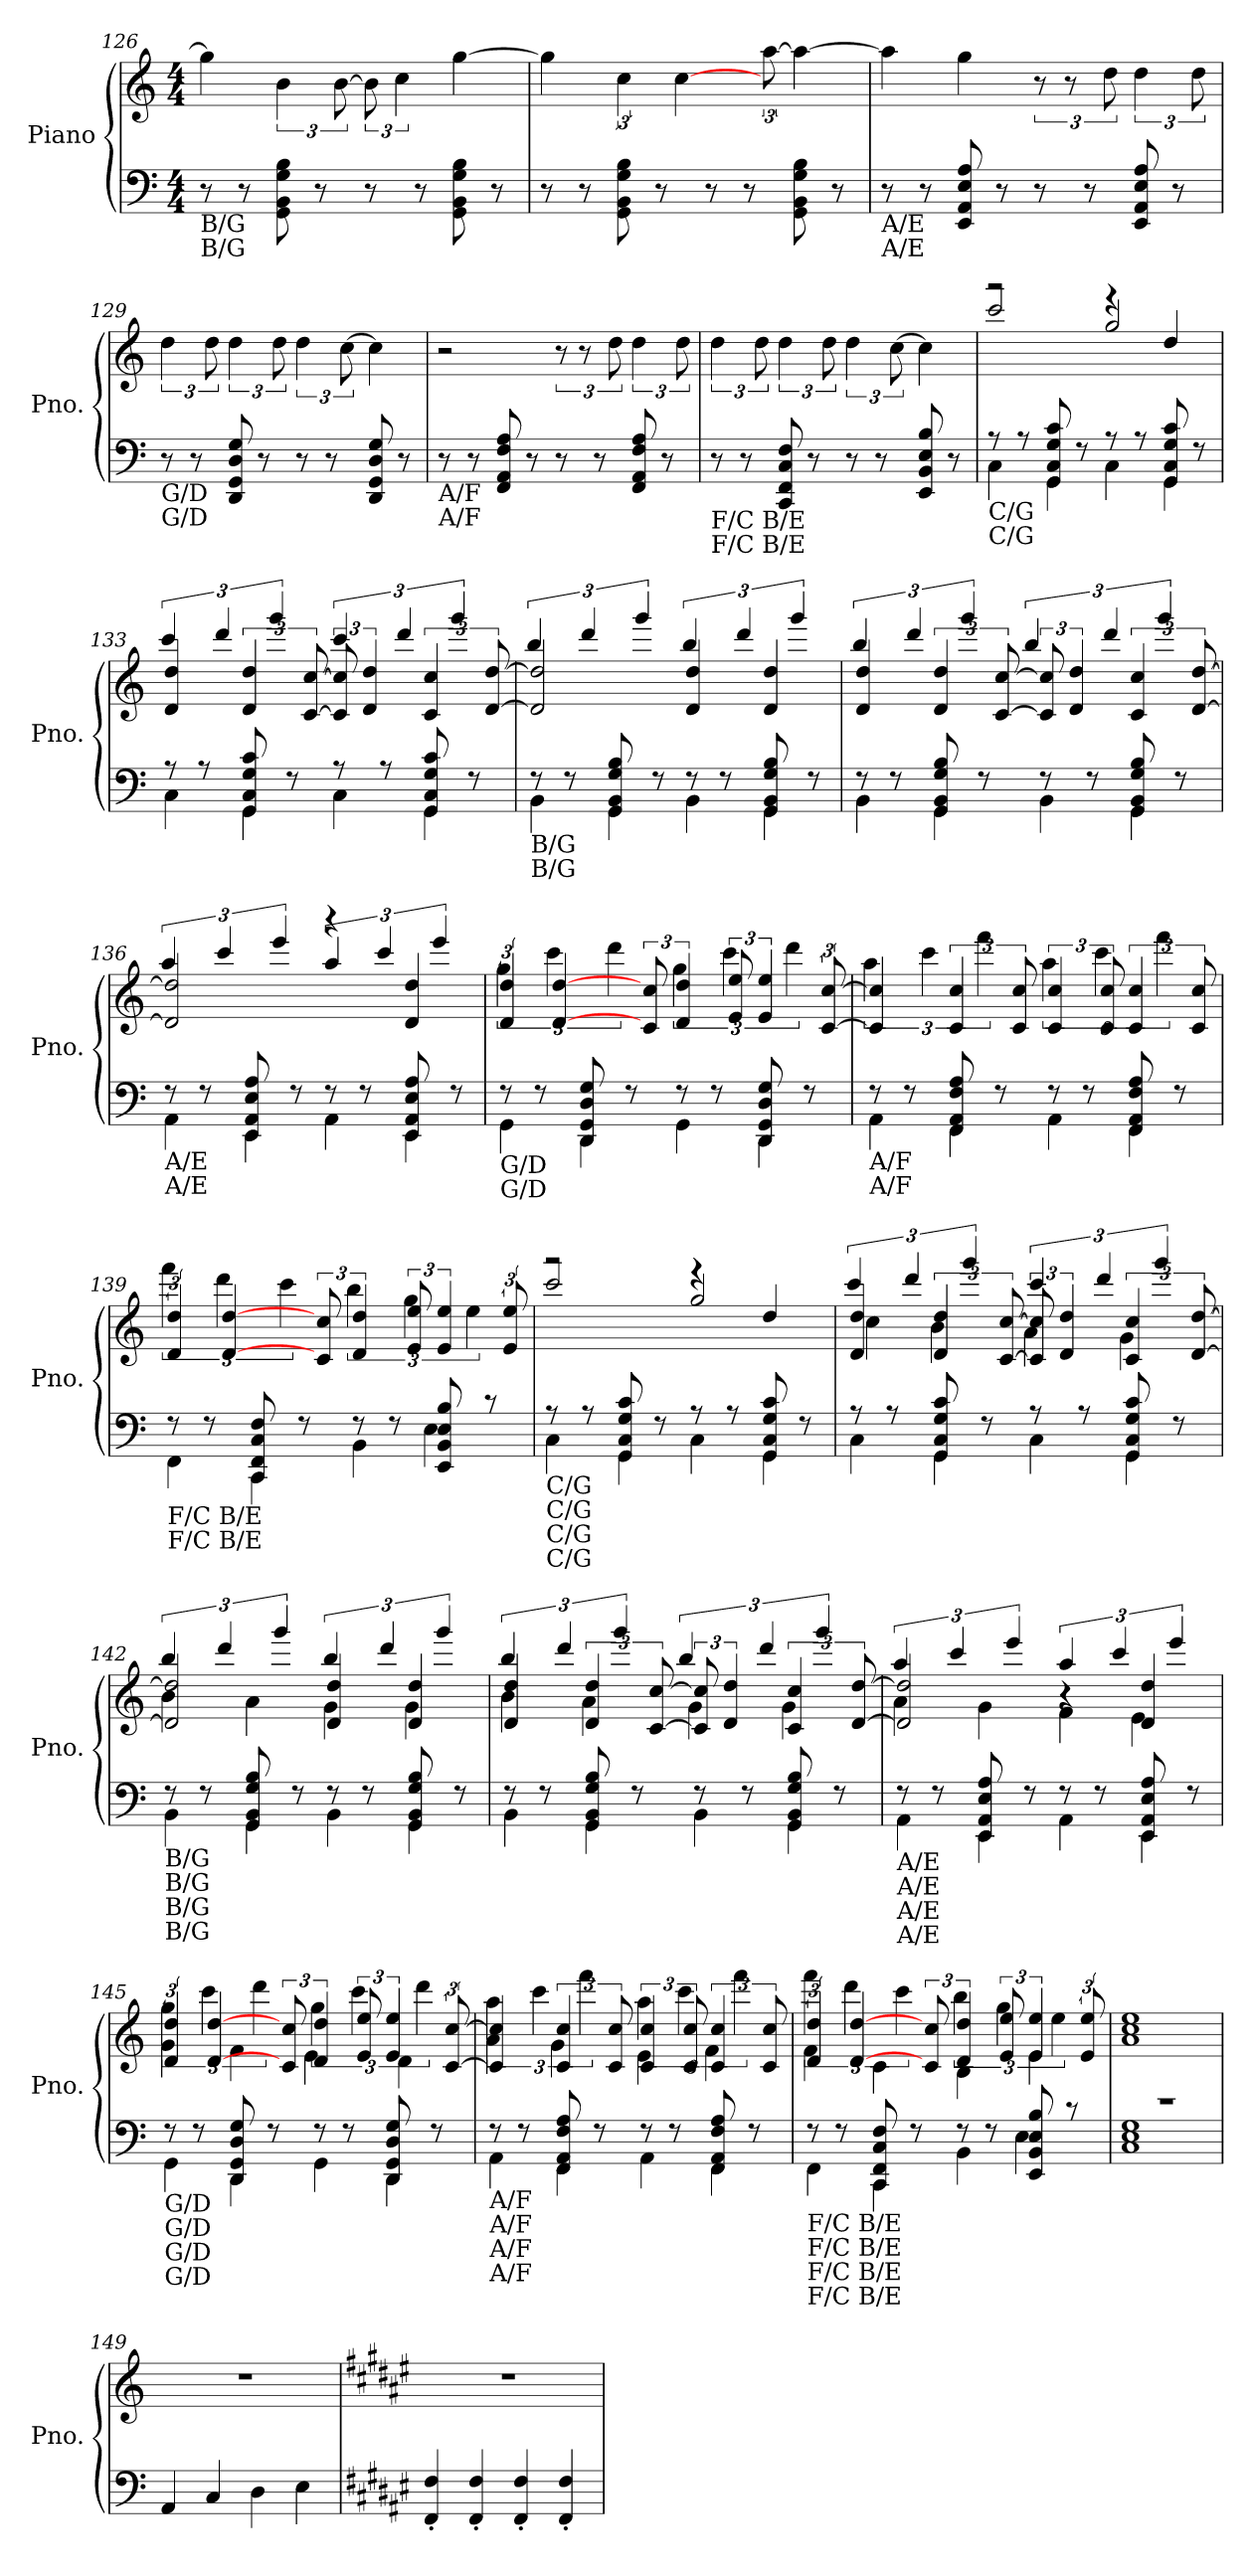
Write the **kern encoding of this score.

**kern	**kern
*part1	*part1
*staff2	*staff1
*I"Piano	*
*I'Pno.	*
*clefF4	*clefG2
*k[]	*k[]
*M4/4	*M4/4
=126	=126
!LO:TX:b:t=B/G	!
!LO:TX:b:t=B/G	!
8r	4gg\]
8r	.
8GG\ 8BB\ 8G\ 8B\	6b\
8r	.
.	[12b\
8r	12b\]
.	6cc\
8r	.
8GG\ 8BB\ 8G\ 8B\	[4gg\
8r	.
=127	=127
8r	4gg\]
8r	.
8GG\ 8BB\ 8G\ 8B\	6cc\
8r	.
.	[4cc\
8r	.
8r	.
.	[12aa\
8GG\ 8BB\ 8G\ 8B\	4aa\_
8r	.
!!LO:LB:g=z
=128	=128
!LO:TX:b:t=A/E	!
!LO:TX:b:t=A/E	!
8r	4aa\]
8r	.
8EE/ 8AA/ 8E/ 8A/	4gg\
8r	.
8r	12r
.	12r
8r	.
.	12dd\
8EE/ 8AA/ 8E/ 8A/	6dd\
8r	.
.	12dd\
=129	=129
!LO:TX:b:t=G/D	!
!LO:TX:b:t=G/D	!
8r	6dd\
8r	.
.	12dd\
8DD/ 8GG/ 8D/ 8G/	6dd\
8r	.
.	12dd\
8r	6dd\
8r	.
.	[12cc\
8DD/ 8GG/ 8D/ 8G/	4cc\]
8r	.
=130	=130
!LO:TX:b:t=A/F	!
!LO:TX:b:t=A/F	!
8r	2r
8r	.
8FF/ 8AA/ 8F/ 8A/	.
8r	.
8r	12r
.	12r
8r	.
.	12dd\
8FF/ 8AA/ 8F/ 8A/	6dd\
8r	.
.	12dd\
=131	=131
!LO:TX:b:t=F/C           B/E	!
!LO:TX:b:t=F/C           B/E	!
8r	6dd\
8r	.
.	12dd\
8CC/ 8FF/ 8C/ 8F/	6dd\
8r	.
.	12dd\
8r	6dd\
8r	.
.	[12cc\
8EE/ 8BB/ 8E/ 8B/	4cc\]
8r	.
=132	=132
*^	*^
!LO:TX:b:t=C/G	!	!	!
!LO:TX:b:t=C/G	!	!	!
8r	4C\	2r	2ccc/
8r	.	.	.
8GG/ 8C/ 8G/ 8c/	4GG\	.	.
8r	.	.	.
8r	4C\	4r	2gg/
8r	.	.	.
8GG/ 8C/ 8G/ 8c/	4GG\	4dd/	.
8r	.	.	.
!!LO:PB:g=z	!!
=133	=133	=133	=133
8r	4C\	4d/ 4dd/	6ccc/
8r	.	.	.
.	.	.	6ddd/
8GG/ 8C/ 8G/ 8c/	4GG\	6d/ 6dd/	.
.	.	.	6ggg/
8r	.	.	.
.	.	[12c/ [12cc/	.
8r	4C\	12c/] 12cc/]	6ccc/
.	.	6d/ 6dd/	.
8r	.	.	.
.	.	.	6ddd/
8GG/ 8C/ 8G/ 8c/	4GG\	6c/ 6cc/	.
.	.	.	6ggg/
8r	.	.	.
.	.	[12d/ [12dd/	.
=134	=134	=134	=134
!LO:TX:b:t=B/G	!	!	!
!LO:TX:b:t=B/G	!	!	!
8r	4BB\	2d/] 2dd/]	6bb/
8r	.	.	.
.	.	.	6ddd/
8GG/ 8BB/ 8G/ 8B/	4GG\	.	.
.	.	.	6ggg/
8r	.	.	.
8r	4BB\	4d/ 4dd/	6bb/
8r	.	.	.
.	.	.	6ddd/
8GG/ 8BB/ 8G/ 8B/	4GG\	4d/ 4dd/	.
.	.	.	6ggg/
8r	.	.	.
=135	=135	=135	=135
8r	4BB\	4d/ 4dd/	6bb/
8r	.	.	.
.	.	.	6ddd/
8GG/ 8BB/ 8G/ 8B/	4GG\	6d/ 6dd/	.
.	.	.	6ggg/
8r	.	.	.
.	.	[12c/ [12cc/	.
8r	4BB\	12c/] 12cc/]	6bb/
.	.	6d/ 6dd/	.
8r	.	.	.
.	.	.	6ddd/
8GG/ 8BB/ 8G/ 8B/	4GG\	6c/ 6cc/	.
.	.	.	6ggg/
8r	.	.	.
.	.	[12d/ [12dd/	.
=136	=136	=136	=136
!LO:TX:b:t=A/E	!	!	!
!LO:TX:b:t=A/E	!	!	!
8r	4AA\	2d/] 2dd/]	6aa/
8r	.	.	.
.	.	.	6ccc/
8EE/ 8AA/ 8E/ 8A/	4EE\	.	.
.	.	.	6eee/
8r	.	.	.
8r	4AA\	4r	6aa/
8r	.	.	.
.	.	.	6ccc/
8EE/ 8AA/ 8E/ 8A/	4EE\	4d/ 4dd/	.
.	.	.	6eee/
8r	.	.	.
!!LO:LB:g=z	!!
=137	=137	=137	=137
!LO:TX:b:t=G/D	!	!	!
!LO:TX:b:t=G/D	!	!	!
8r	4GG\	6d/ 6dd/	6gg\
8r	.	.	.
.	.	[4d/ [4dd/	6ccc\
8DD/ 8GG/ 8D/ 8G/	4DD\	.	.
.	.	.	6ddd\
8r	.	.	.
.	.	12c/ 12cc/	.
8r	4GG\	6d/ 6dd/	6gg\
8r	.	.	.
.	.	12e/ 12ee/	6ccc\
8DD/ 8GG/ 8D/ 8G/	4DD\	6e/ 6ee/	.
.	.	.	6ddd\
8r	.	.	.
.	.	[12c/ [12cc/	.
=138	=138	=138	=138
!LO:TX:b:t=A/F	!	!	!
!LO:TX:b:t=A/F	!	!	!
8r	4AA\	4c/] 4cc/]	6aa\
8r	.	.	.
.	.	.	6ccc\
8FF/ 8AA/ 8F/ 8A/	4FF\	6c/ 6cc/	.
.	.	.	6fff\
8r	.	.	.
.	.	12c/ 12cc/	.
8r	4AA\	6c/ 6cc/	6aa\
8r	.	.	.
.	.	12c/ 12cc/	6ccc\
8FF/ 8AA/ 8F/ 8A/	4FF\	6c/ 6cc/	.
.	.	.	6fff\
8r	.	.	.
.	.	12c/ 12cc/	.
=139	=139	=139	=139
!LO:TX:b:t=F/C           B/E	!	!	!
!LO:TX:b:t=F/C           B/E	!	!	!
8r	4FF\	6d/ 6dd/	6fff\
8r	.	.	.
.	.	[4d/ [4dd/	6ddd\
8CC/ 8FF/ 8C/ 8F/	4CC\	.	.
.	.	.	6ccc\
8r	.	.	.
.	.	12c/ 12cc/	.
8r	4BB\	6d/ 6dd/	6bb\
8r	.	.	.
.	.	12e/ 12ee/	6gg\
8EE/ 8BB/ 8E/ 8B/	4E\	6e/ 6ee/	.
.	.	.	6ee\
8r	.	.	.
.	.	12e/ 12ee/	.
!!LO:LB:g=z	!!
=140	=140	=140	=140
!LO:TX:b:t=C/G	!	!	!
!LO:TX:b:t=C/G	!	!	!
!LO:TX:b:t=C/G	!	!	!
!LO:TX:b:t=C/G	!	!	!
8r	4C\	2r	2ccc/
8r	.	.	.
8GG/ 8C/ 8G/ 8c/	4GG\	.	.
8r	.	.	.
8r	4C\	4r	2gg/
8r	.	.	.
8GG/ 8C/ 8G/ 8c/	4GG\	4dd/	.
8r	.	.	.
=141	=141	=141	=141
*	*	*	*^
8r	4C\	4d/ 4dd/	6ccc/	4cc\
8r	.	.	.	.
.	.	.	6ddd/	.
8GG/ 8C/ 8G/ 8c/	4GG\	6d/ 6dd/	.	4b\
.	.	.	6ggg/	.
8r	.	.	.	.
.	.	[12c/ [12cc/	.	.
8r	4C\	12c/] 12cc/]	6ccc/	4a\
.	.	6d/ 6dd/	.	.
8r	.	.	.	.
.	.	.	6ddd/	.
8GG/ 8C/ 8G/ 8c/	4GG\	6c/ 6cc/	.	4g\
.	.	.	6ggg/	.
8r	.	.	.	.
.	.	[12d/ [12dd/	.	.
=142	=142	=142	=142	=142
!LO:TX:b:t=B/G	!	!	!	!
!LO:TX:b:t=B/G	!	!	!	!
!LO:TX:b:t=B/G	!	!	!	!
!LO:TX:b:t=B/G	!	!	!	!
8r	4BB\	2d/] 2dd/]	6bb/	4b\
8r	.	.	.	.
.	.	.	6ddd/	.
8GG/ 8BB/ 8G/ 8B/	4GG\	.	.	4a\
.	.	.	6ggg/	.
8r	.	.	.	.
8r	4BB\	4d/ 4dd/	6bb/	4g\
8r	.	.	.	.
.	.	.	6ddd/	.
8GG/ 8BB/ 8G/ 8B/	4GG\	4d/ 4dd/	.	4g\
.	.	.	6ggg/	.
8r	.	.	.	.
!!LO:LB:g=z	!!	!!
=143	=143	=143	=143	=143
8r	4BB\	4d/ 4dd/	6bb/	4b\
8r	.	.	.	.
.	.	.	6ddd/	.
8GG/ 8BB/ 8G/ 8B/	4GG\	6d/ 6dd/	.	4a\
.	.	.	6ggg/	.
8r	.	.	.	.
.	.	[12c/ [12cc/	.	.
8r	4BB\	12c/] 12cc/]	6bb/	4g\
.	.	6d/ 6dd/	.	.
8r	.	.	.	.
.	.	.	6ddd/	.
8GG/ 8BB/ 8G/ 8B/	4GG\	6c/ 6cc/	.	4g\
.	.	.	6ggg/	.
8r	.	.	.	.
.	.	[12d/ [12dd/	.	.
=144	=144	=144	=144	=144
!LO:TX:b:t=A/E	!	!	!	!
!LO:TX:b:t=A/E	!	!	!	!
!LO:TX:b:t=A/E	!	!	!	!
!LO:TX:b:t=A/E	!	!	!	!
8r	4AA\	2d/] 2dd/]	6aa/	4a\
8r	.	.	.	.
.	.	.	6ccc/	.
8EE/ 8AA/ 8E/ 8A/	4EE\	.	.	4g\
.	.	.	6eee/	.
8r	.	.	.	.
8r	4AA\	4r	6aa/	4f\
8r	.	.	.	.
.	.	.	6ccc/	.
8EE/ 8AA/ 8E/ 8A/	4EE\	4d/ 4dd/	.	4e\
.	.	.	6eee/	.
8r	.	.	.	.
=145	=145	=145	=145	=145
!LO:TX:b:t=G/D	!	!	!	!
!LO:TX:b:t=G/D	!	!	!	!
!LO:TX:b:t=G/D	!	!	!	!
!LO:TX:b:t=G/D	!	!	!	!
8r	4GG\	6d/ 6dd/	6gg\	4g\
8r	.	.	.	.
.	.	[4d/ [4dd/	6ccc\	.
8DD/ 8GG/ 8D/ 8G/	4DD\	.	.	4f\
.	.	.	6ddd\	.
8r	.	.	.	.
.	.	12c/ 12cc/	.	.
8r	4GG\	6d/ 6dd/	6gg\	4e\
8r	.	.	.	.
.	.	12e/ 12ee/	6ccc\	.
8DD/ 8GG/ 8D/ 8G/	4DD\	6e/ 6ee/	.	4d\
.	.	.	6ddd\	.
8r	.	.	.	.
.	.	[12c/ [12cc/	.	.
!!LO:LB:g=z	!!	!!
=146	=146	=146	=146	=146
!LO:TX:b:t=A/F	!	!	!	!
!LO:TX:b:t=A/F	!	!	!	!
!LO:TX:b:t=A/F	!	!	!	!
!LO:TX:b:t=A/F	!	!	!	!
8r	4AA\	4c/] 4cc/]	6aa\	4a\
8r	.	.	.	.
.	.	.	6ccc\	.
8FF/ 8AA/ 8F/ 8A/	4FF\	6c/ 6cc/	.	4g\
.	.	.	6fff\	.
8r	.	.	.	.
.	.	12c/ 12cc/	.	.
8r	4AA\	6c/ 6cc/	6aa\	4e\
8r	.	.	.	.
.	.	12c/ 12cc/	6ccc\	.
8FF/ 8AA/ 8F/ 8A/	4FF\	6c/ 6cc/	.	4f\
.	.	.	6fff\	.
8r	.	.	.	.
.	.	12c/ 12cc/	.	.
=147	=147	=147	=147	=147
!LO:TX:b:t=F/C           B/E	!	!	!	!
!LO:TX:b:t=F/C           B/E	!	!	!	!
!LO:TX:b:t=F/C           B/E	!	!	!	!
!LO:TX:b:t=F/C           B/E	!	!	!	!
8r	4FF\	6d/ 6dd/	6fff\	4f\
8r	.	.	.	.
.	.	[4d/ [4dd/	6ddd\	.
8CC/ 8FF/ 8C/ 8F/	4CC\	.	.	4c\
.	.	.	6ccc\	.
8r	.	.	.	.
.	.	12c/ 12cc/	.	.
8r	4BB\	6d/ 6dd/	6bb\	4B\
8r	.	.	.	.
.	.	12e/ 12ee/	6gg\	.
8EE/ 8BB/ 8E/ 8B/	4E\	6e/ 6ee/	.	4e\
.	.	.	6ee\	.
8r	.	.	.	.
.	.	12e/ 12ee/	.	.
*	*	*	*v	*v
=148	=148	=148	=148
1r	1C 1E 1G	1cc	1a 1ee
*v	*v	*	*
*	*v	*v
=149	=149
4AA/	1r
4C/	.
4D\	.
4E\	.
=150	=150
*k[f#c#g#d#a#e#]	*k[f#c#g#d#a#e#]
*	*MM100
4FF#/' 4F#/'	1r
4FF#/' 4F#/'	.
4FF#/' 4F#/'	.
4FF#/' 4F#/'	.
=	=
*-	*-
